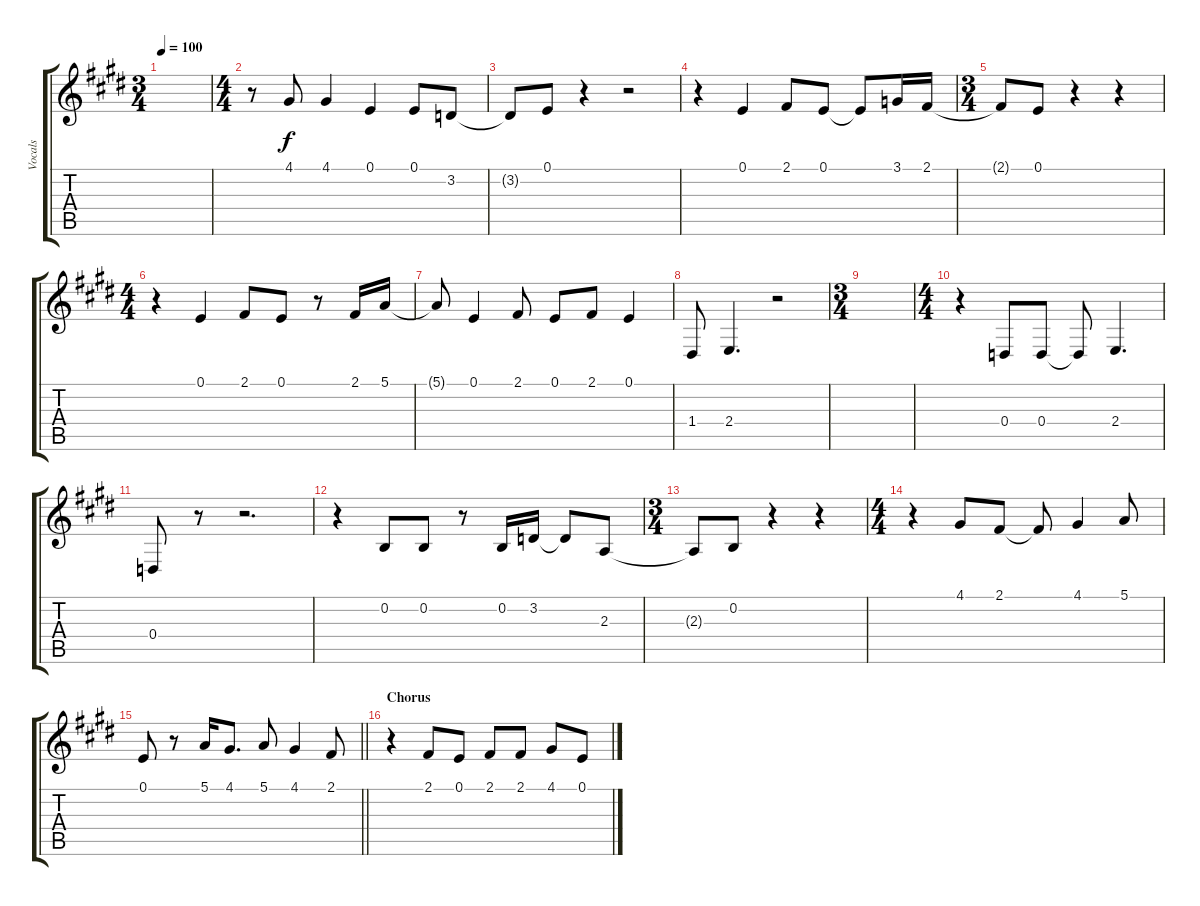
\track ("Vocals" "Vocals") {instrument clarinet}
\staff {score tabs}
\tuning (E4 B3 G3 D3 A2 E2) {hide}
\ts (3 4)
\tempo 100
\clef g2
\ks e
|
\ts (4 4)
r.8 4.1.8 4.1.4 0.1.4 0.1.8 3.2.8 |
3.2{t}.8 0.1.8 r.4 r.2 |
r.4 0.1.4 2.1.8 0.1.8 0.1{t}.8 3.1.16 2.1.16 |
\ts (3 4)
2.1{t}.8 0.1.8 r.4 r.4 |
\ts (4 4)
r.4 0.1.4 2.1.8 0.1.8 r.8 2.1.16 5.1.16 |
5.1{t}.8 0.1.4 2.1.8 0.1.8 2.1.8 0.1.4 |
1.4.8 2.4.4{d} r.2 |
\ts (3 4)
|
\ts (4 4)
r.4 0.4.8 0.4.8 0.4{t}.8 2.4.4{d} |
0.4.8 r.8 r.2{d} |
r.4 0.2.8 0.2.8 r.8 0.2.16 3.2.16 3.2{t}.8 2.3.8 |
\ts (3 4)
2.3{t}.8 0.2.8 r.4 r.4 |
\ts (4 4)
r.4 4.1.8 2.1.8 2.1{t}.8 4.1.4 5.1.8 |
\barLineRight lightlight
0.1.8 r.8 5.1.16 4.1.8{d} 5.1.8 4.1.4 2.1.8 |
\section ("" "Chorus")
r.4 2.1.8 0.1.8 2.1.8 2.1.8 4.1.8 0.1.8
